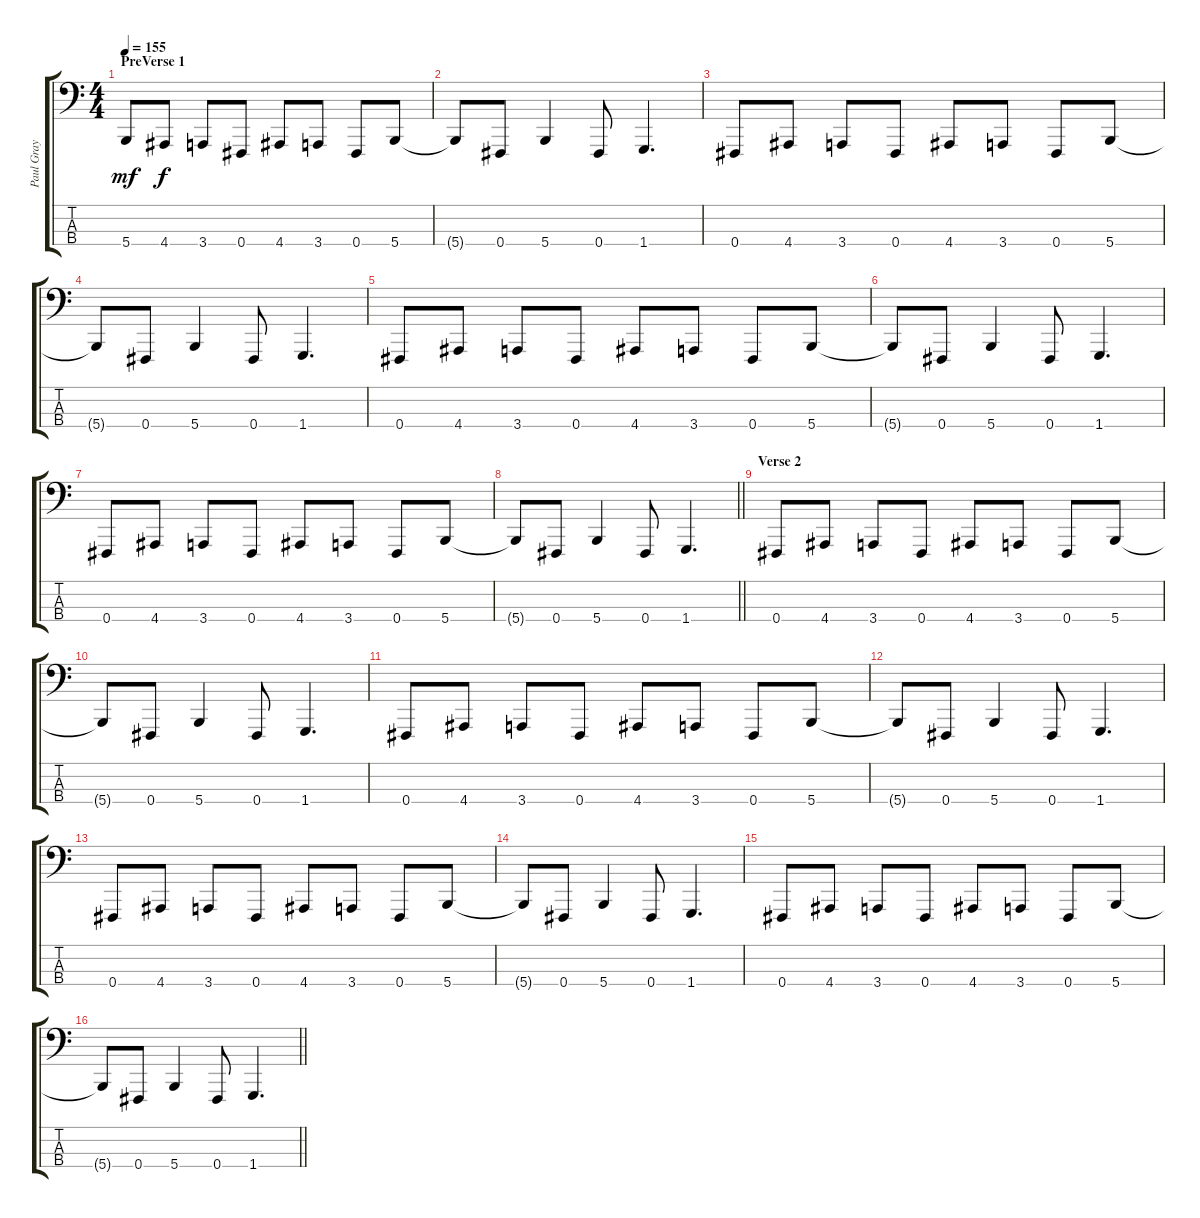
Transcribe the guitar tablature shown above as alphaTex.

\track ("Paul Gray" "Paul Gray") {instrument electricbasspick}
\staff {score tabs}
\tuning (E2 B1 Gb1 Gb0) {hide}
\ts (4 4)
\section ("" "PreVerse 1")
\tempo 155
\clef f4
\ks c
5.4.8{dy mf} 4.4.8{dy f} 3.4.8 0.4.8 4.4.8 3.4.8 0.4.8 5.4.8 |
5.4{t}.8 0.4.8 5.4.4 0.4.8 1.4.4{d} |
0.4.8 4.4.8 3.4.8 0.4.8 4.4.8 3.4.8 0.4.8 5.4.8 |
5.4{t}.8 0.4.8 5.4.4 0.4.8 1.4.4{d} |
0.4.8 4.4.8 3.4.8 0.4.8 4.4.8 3.4.8 0.4.8 5.4.8 |
5.4{t}.8 0.4.8 5.4.4 0.4.8 1.4.4{d} |
0.4.8 4.4.8 3.4.8 0.4.8 4.4.8 3.4.8 0.4.8 5.4.8 |
\barLineRight lightlight
5.4{t}.8 0.4.8 5.4.4 0.4.8 1.4.4{d} |
\section ("" "Verse 2")
0.4.8 4.4.8 3.4.8 0.4.8 4.4.8 3.4.8 0.4.8 5.4.8 |
5.4{t}.8 0.4.8 5.4.4 0.4.8 1.4.4{d} |
0.4.8 4.4.8 3.4.8 0.4.8 4.4.8 3.4.8 0.4.8 5.4.8 |
5.4{t}.8 0.4.8 5.4.4 0.4.8 1.4.4{d} |
0.4.8 4.4.8 3.4.8 0.4.8 4.4.8 3.4.8 0.4.8 5.4.8 |
5.4{t}.8 0.4.8 5.4.4 0.4.8 1.4.4{d} |
0.4.8 4.4.8 3.4.8 0.4.8 4.4.8 3.4.8 0.4.8 5.4.8 |
\barLineRight lightlight
5.4{t}.8 0.4.8 5.4.4 0.4.8 1.4.4{d}
